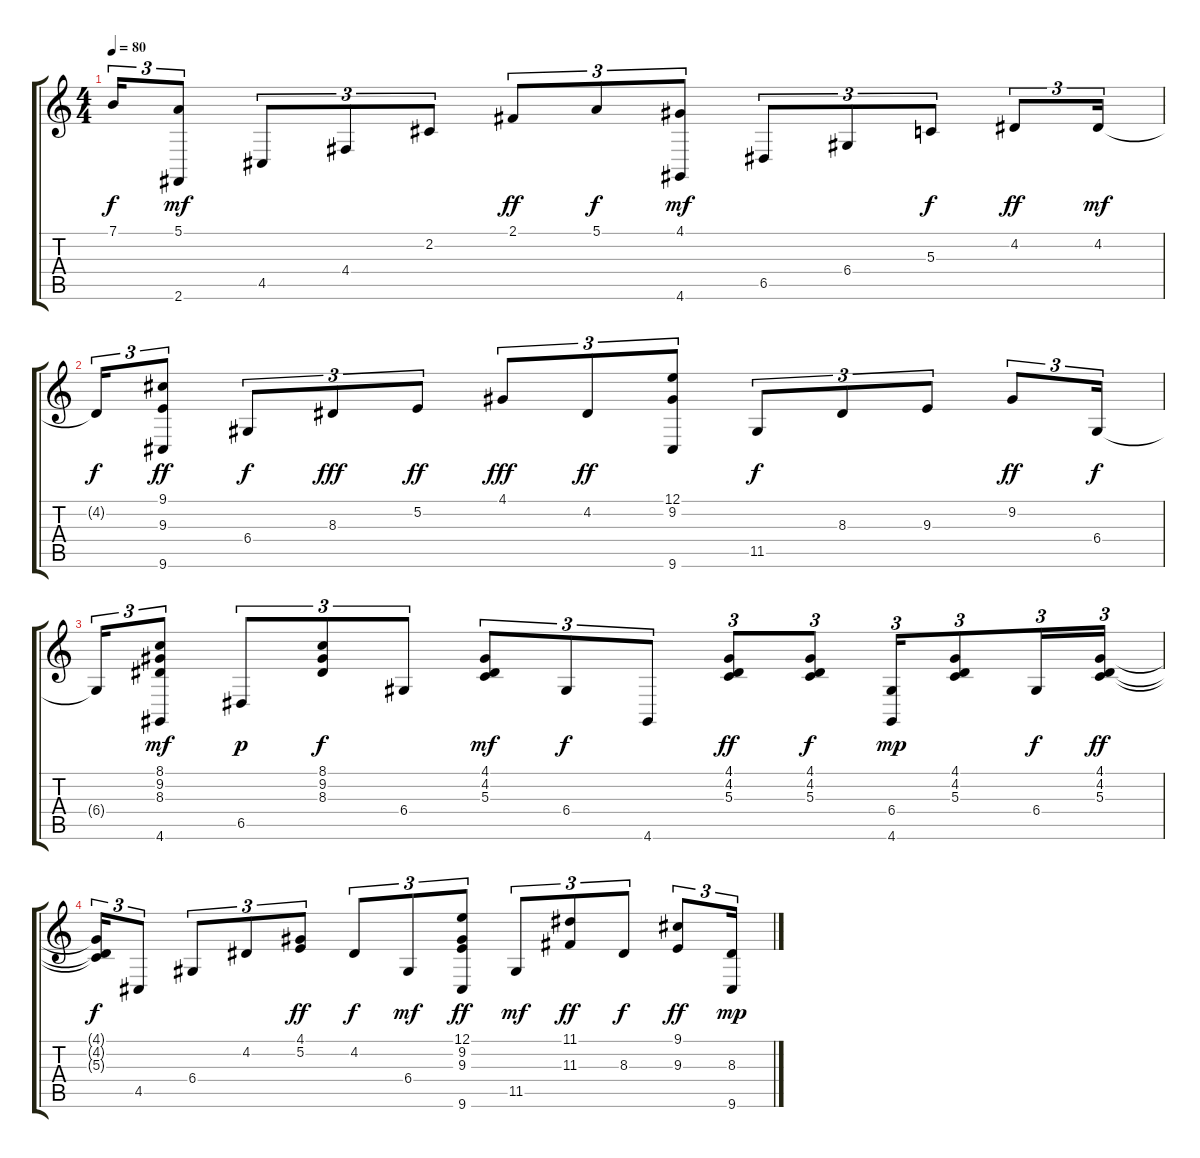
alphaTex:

\track "" {instrument acousticgrandpiano}
\staff {score tabs}
\tuning (E4 B3 G3 D3 A2 E2) {hide}
\ts (4 4)
\tempo 80
\clef g2
\ks c
7.1{t}.16{tu (3 2) dy f} (5.1 2.6).8{tu (3 2) dy mf} 4.5.8{tu (3 2)} 4.4.8{tu (3 2)} 2.2.8{tu (3 2)} 2.1.8{tu (3 2) dy ff} 5.1.8{tu (3 2) dy f} (4.1 4.6).8{tu (3 2) dy mf} 6.5.8{tu (3 2)} 6.4.8{tu (3 2)} 5.3.8{tu (3 2) dy f} 4.2.8{tu (3 2) dy ff} 4.2.16{tu (3 2) dy mf} |
4.2{t}.16{tu (3 2) dy f} (9.1 9.3 9.6).8{tu (3 2) dy ff} 6.4.8{tu (3 2) dy f} 8.3.8{tu (3 2) dy fff} 5.2.8{tu (3 2) dy ff} 4.1.8{tu (3 2) dy fff} 4.2.8{tu (3 2) dy ff} (12.1 9.2 9.6).8{tu (3 2)} 11.5.8{tu (3 2) dy f} 8.3.8{tu (3 2)} 9.3.8{tu (3 2)} 9.2.8{tu (3 2) dy ff} 6.4.16{tu (3 2) dy f} |
6.4{t}.16{tu (3 2)} (8.1 9.2 8.3 4.6).8{tu (3 2) dy mf} 6.5.8{tu (3 2) dy p} (8.1 9.2 8.3).8{tu (3 2) dy f} 6.4.8{tu (3 2)} (4.1 4.2 5.3).8{tu (3 2) dy mf} 6.4.8{tu (3 2) dy f} 4.6.8{tu (3 2)} (4.1 4.2 5.3).8{tu (3 2) dy ff} (4.1 4.2 5.3).8{tu (3 2) dy f} (6.4 4.6).16{tu (3 2) dy mp} (4.1 4.2 5.3).8{tu (3 2)} 6.4.16{tu (3 2) dy f} (4.1 4.2 5.3).16{tu (3 2) dy ff} |
(4.1{t} 4.2{t} 5.3{t}).16{tu (3 2) dy f} 4.5.8{tu (3 2)} 6.4.8{tu (3 2)} 4.2.8{tu (3 2)} (4.1 5.2).8{tu (3 2) dy ff} 4.2.8{tu (3 2) dy f} 6.4.8{tu (3 2) dy mf} (12.1 9.2 9.3 9.6).8{tu (3 2) dy ff} 11.5.8{tu (3 2) dy mf} (11.1 11.3).8{tu (3 2) dy ff} 8.3.8{tu (3 2) dy f} (9.1 9.3).8{tu (3 2) dy ff} (8.3 9.6).16{tu (3 2) dy mp}
